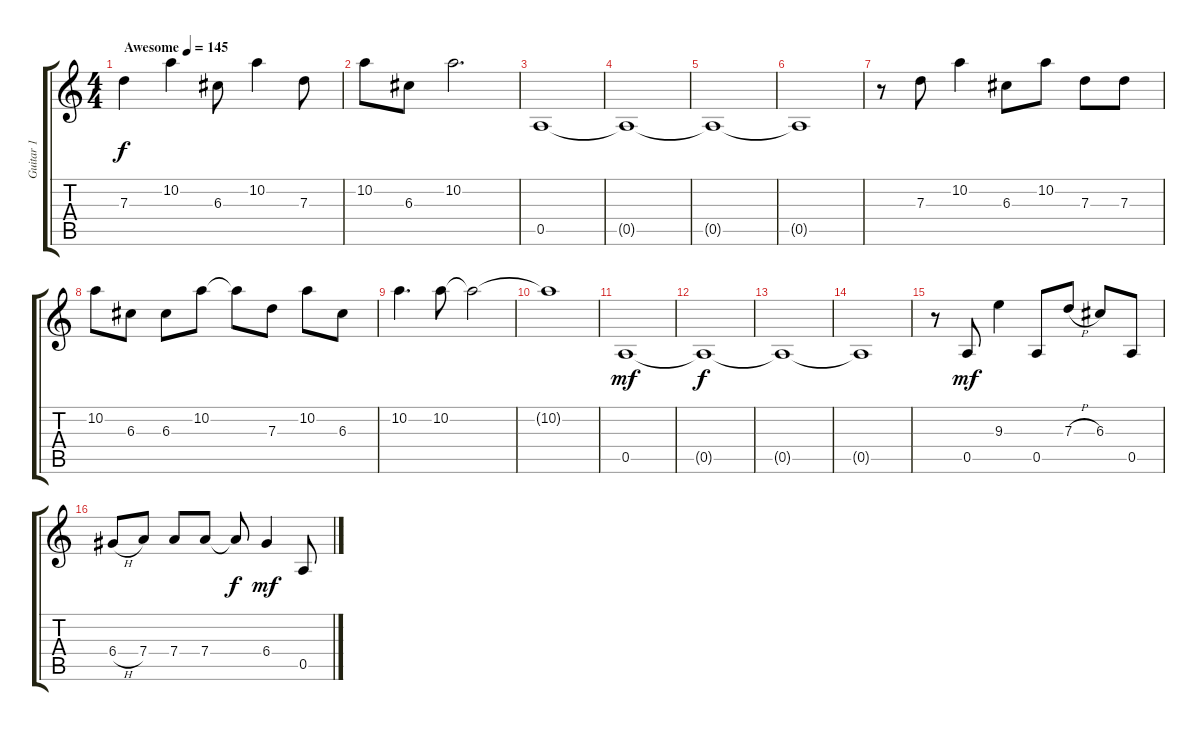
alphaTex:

\track ("Guitar 1" "Guitar 1") {instrument overdrivenguitar}
\staff {score tabs}
\tuning (E4 B3 G3 D3 A2 E2) {hide}
\ts (4 4)
\tempo (145 "Awesome")
\clef g2
\ks c
7.3.4{dy f instrument overdrivenguitar} 10.2.4 6.3.8 10.2.4 7.3.8 |
10.2.8 6.3.8 10.2.2{d} |
0.5.1 |
0.5{t}.1 |
0.5{t}.1 |
0.5{t}.1 |
r.8 7.3.8 10.2.4 6.3.8 10.2.8 7.3.8 7.3.8 |
10.2.8 6.3.8 6.3.8 10.2.8 10.2{t}.8 7.3.8 10.2.8 6.3.8 |
10.2.4{d} 10.2.8 10.2{t}.2 |
10.2{t}.1 |
0.5.1{dy mf} |
0.5{t}.1{dy f} |
0.5{t}.1 |
0.5{t}.1 |
r.8 0.5.8{dy mf} 9.3.4 0.5.8 7.3{h}.8 6.3.8 0.5.8 |
6.4{h}.8 7.4.8 7.4.8 7.4.8 7.4{t}.8{dy f} 6.4.4{dy mf} 0.5.8
